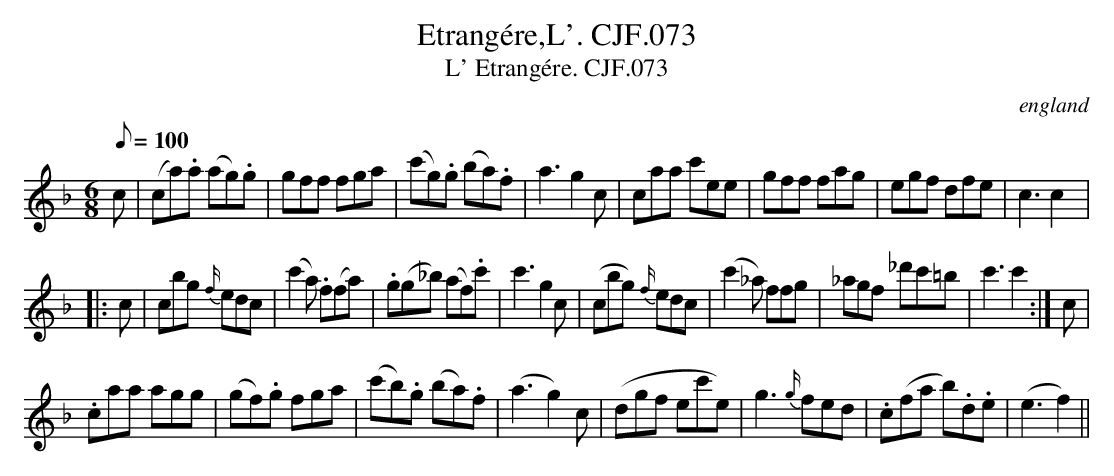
X:1
T:Etrangére,L'. CJF.073
T:L' Etrangére. CJF.073
O:england
M:6/8
L:1/8
Q:100
K:F
c|(ca).a (ag).g|gff fga|(c'g).g (ba).f|a3g2c|\
caa c'ee|gff fag|egf dfe|c3c2|:
c|cbg {f/}edc|(c'2a) .f(fa)|.g(g_b) (af).c'|c'3g2c|\
(cbg) {f/}edc|(c'2_a) ffg|_agf _d'c'=b|c'3c'2:|c|
.caa agg|(gf).g fga|(c'b).g (ba).f|(a3g2)c|\
(dgf ec'e)|g3 {g/}fed|.c(fa b).d.e|(e3f2)h||
